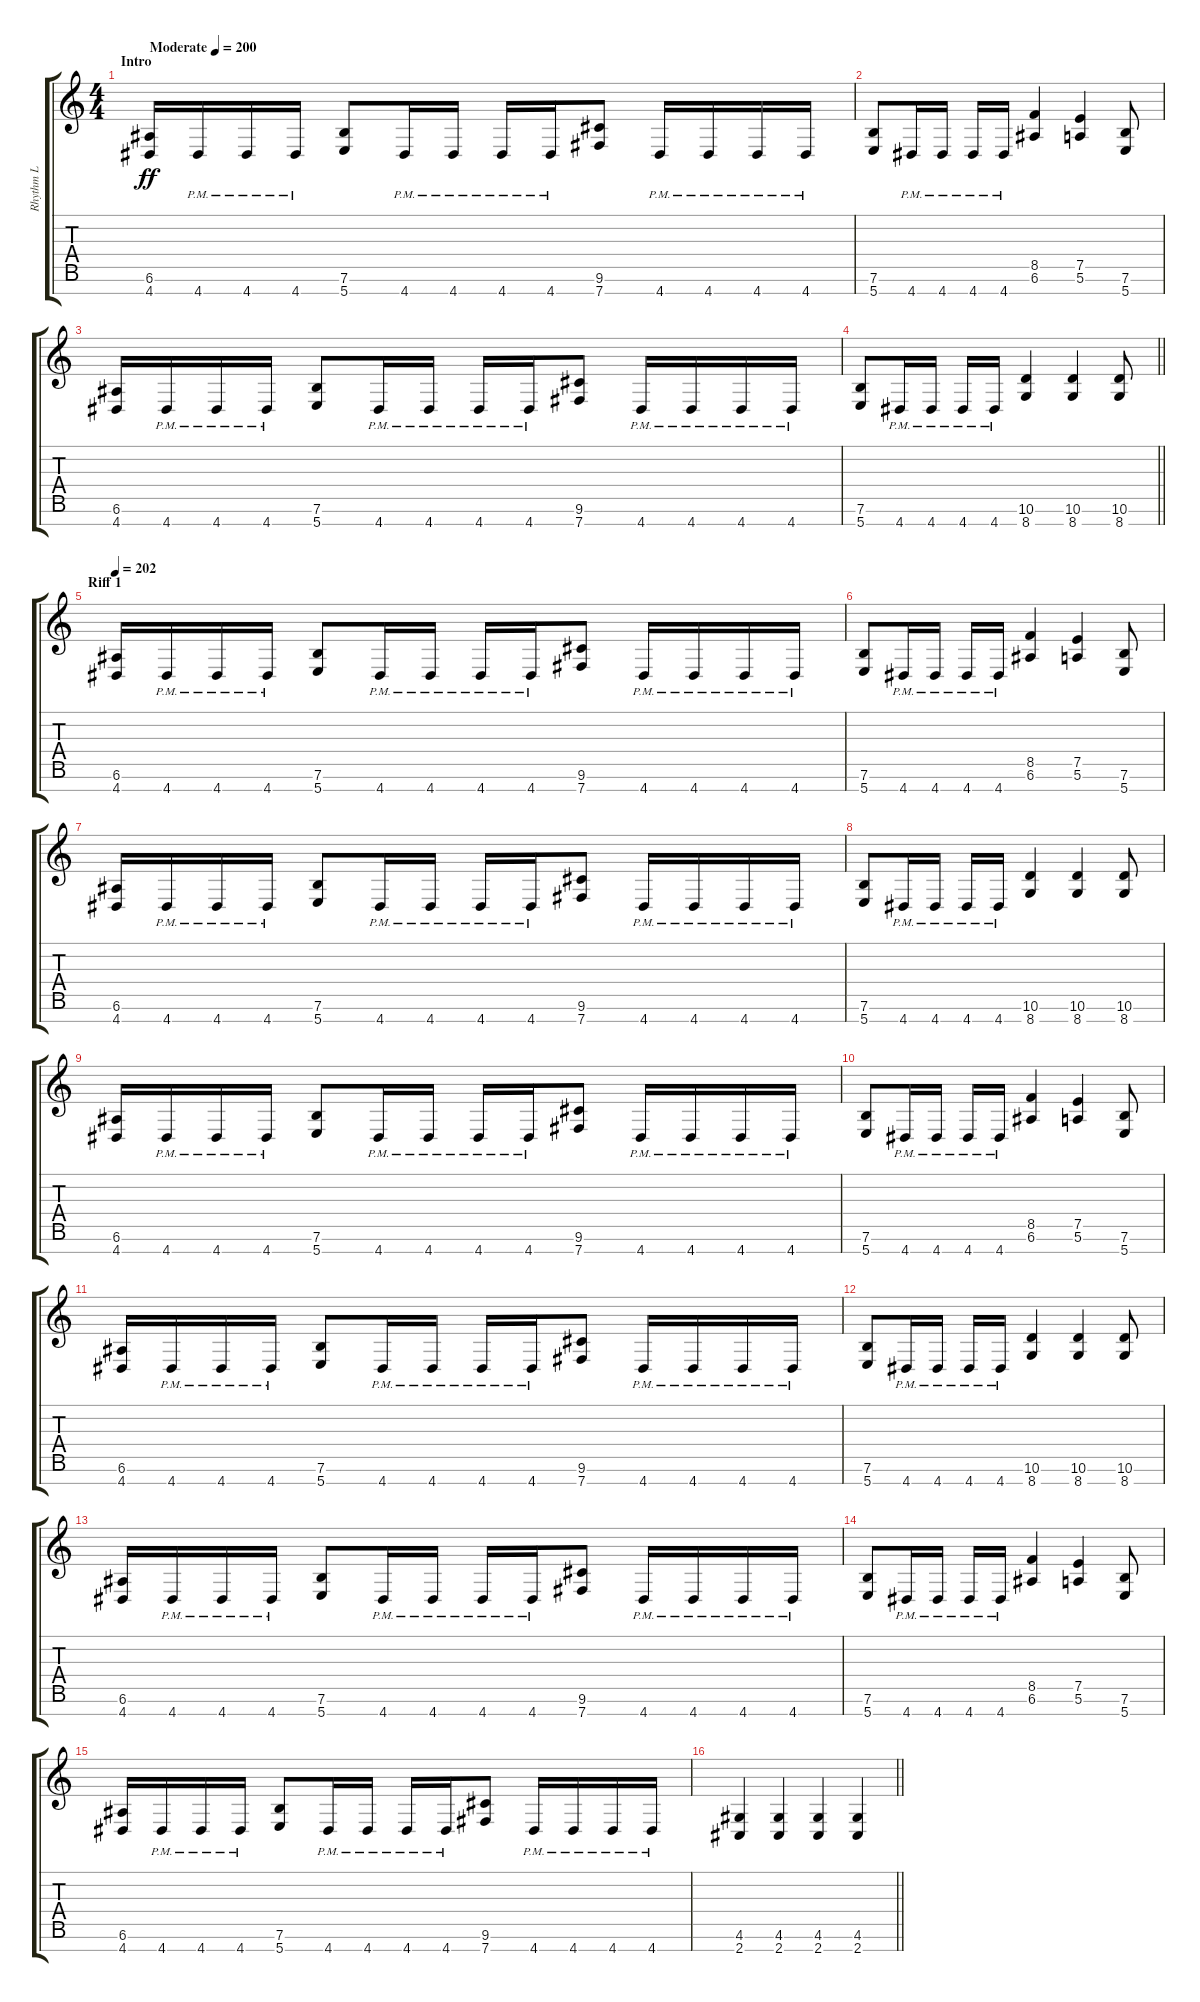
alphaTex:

\track ("Rhythm L" "Rhythm L") {instrument distortionguitar}
\staff {score tabs}
\tuning (E4 B3 G3 D3 A2 E2 B1) {hide}
\ts (4 4)
\section ("" "Intro")
\tempo (200 "Moderate")
\clef g2
\ks c
(6.6 4.7).16{dy ff instrument distortionguitar} 4.7{pm}.16 4.7{pm}.16 4.7{pm}.16 (7.6 5.7).8 4.7{pm}.16 4.7{pm}.16 4.7{pm}.16 4.7{pm}.16 (9.6 7.7).8 4.7{pm}.16 4.7{pm}.16 4.7{pm}.16 4.7{pm}.16 |
(7.6 5.7).8 4.7{pm}.16 4.7{pm}.16 4.7{pm}.16 4.7{pm}.16 (8.5 6.6).4 (7.5 5.6).4 (7.6 5.7).8 |
(6.6 4.7).16 4.7{pm}.16 4.7{pm}.16 4.7{pm}.16 (7.6 5.7).8 4.7{pm}.16 4.7{pm}.16 4.7{pm}.16 4.7{pm}.16 (9.6 7.7).8 4.7{pm}.16 4.7{pm}.16 4.7{pm}.16 4.7{pm}.16 |
\barLineRight lightlight
(7.6 5.7).8 4.7{pm}.16 4.7{pm}.16 4.7{pm}.16 4.7{pm}.16 (10.6 8.7).4 (10.6 8.7).4 (10.6 8.7).8 |
\section ("" "Riff 1")
\tempo 202
(6.6 4.7).16 4.7{pm}.16 4.7{pm}.16 4.7{pm}.16 (7.6 5.7).8 4.7{pm}.16 4.7{pm}.16 4.7{pm}.16 4.7{pm}.16 (9.6 7.7).8 4.7{pm}.16 4.7{pm}.16 4.7{pm}.16 4.7{pm}.16 |
(7.6 5.7).8 4.7{pm}.16 4.7{pm}.16 4.7{pm}.16 4.7{pm}.16 (8.5 6.6).4 (7.5 5.6).4 (7.6 5.7).8 |
(6.6 4.7).16 4.7{pm}.16 4.7{pm}.16 4.7{pm}.16 (7.6 5.7).8 4.7{pm}.16 4.7{pm}.16 4.7{pm}.16 4.7{pm}.16 (9.6 7.7).8 4.7{pm}.16 4.7{pm}.16 4.7{pm}.16 4.7{pm}.16 |
(7.6 5.7).8 4.7{pm}.16 4.7{pm}.16 4.7{pm}.16 4.7{pm}.16 (10.6 8.7).4 (10.6 8.7).4 (10.6 8.7).8 |
(6.6 4.7).16 4.7{pm}.16 4.7{pm}.16 4.7{pm}.16 (7.6 5.7).8 4.7{pm}.16 4.7{pm}.16 4.7{pm}.16 4.7{pm}.16 (9.6 7.7).8 4.7{pm}.16 4.7{pm}.16 4.7{pm}.16 4.7{pm}.16 |
(7.6 5.7).8 4.7{pm}.16 4.7{pm}.16 4.7{pm}.16 4.7{pm}.16 (8.5 6.6).4 (7.5 5.6).4 (7.6 5.7).8 |
(6.6 4.7).16 4.7{pm}.16 4.7{pm}.16 4.7{pm}.16 (7.6 5.7).8 4.7{pm}.16 4.7{pm}.16 4.7{pm}.16 4.7{pm}.16 (9.6 7.7).8 4.7{pm}.16 4.7{pm}.16 4.7{pm}.16 4.7{pm}.16 |
(7.6 5.7).8 4.7{pm}.16 4.7{pm}.16 4.7{pm}.16 4.7{pm}.16 (10.6 8.7).4 (10.6 8.7).4 (10.6 8.7).8 |
(6.6 4.7).16 4.7{pm}.16 4.7{pm}.16 4.7{pm}.16 (7.6 5.7).8 4.7{pm}.16 4.7{pm}.16 4.7{pm}.16 4.7{pm}.16 (9.6 7.7).8 4.7{pm}.16 4.7{pm}.16 4.7{pm}.16 4.7{pm}.16 |
(7.6 5.7).8 4.7{pm}.16 4.7{pm}.16 4.7{pm}.16 4.7{pm}.16 (8.5 6.6).4 (7.5 5.6).4 (7.6 5.7).8 |
(6.6 4.7).16 4.7{pm}.16 4.7{pm}.16 4.7{pm}.16 (7.6 5.7).8 4.7{pm}.16 4.7{pm}.16 4.7{pm}.16 4.7{pm}.16 (9.6 7.7).8 4.7{pm}.16 4.7{pm}.16 4.7{pm}.16 4.7{pm}.16 |
\barLineRight lightlight
(4.6 2.7).4 (4.6 2.7).4 (4.6 2.7).4 (4.6 2.7).4
